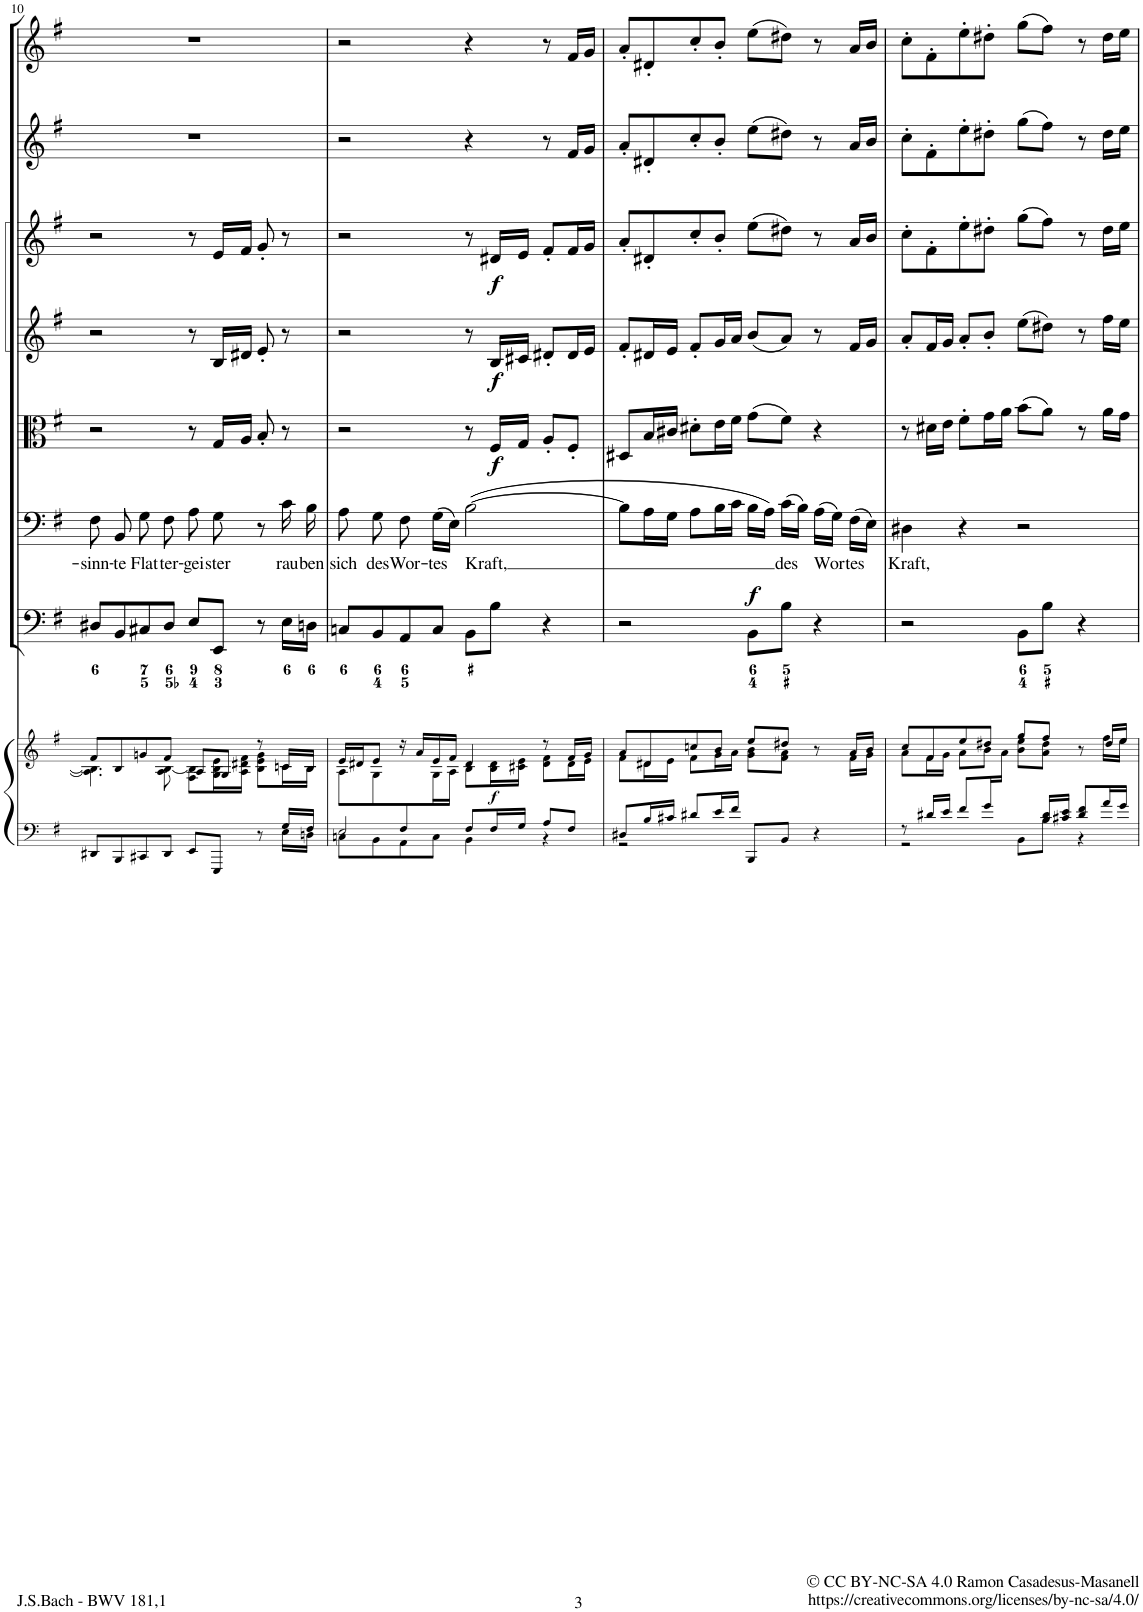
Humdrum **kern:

**kern	**kern	**dynam	**kern	**dynam	**kern	**text	**kern	**dynam	**kern	**dynam	**kern	**dynam	**kern	**kern
*part8	*part8	*part8	*part7	*part7	*part6	*part6	*part5	*part5	*part4	*part4	*part3	*part3	*part2	*part1
*staff9	*staff8	*staff8/9	*staff7	*staff7	*staff6	*staff6	*staff5	*staff5	*staff4	*staff4	*staff3	*staff3	*staff2	*staff1
*I"Piano reduction	*	*	*I"Continuo	*	*I"Basso	*	*I"Viola	*	*I"Violino II	*	*I"Violino I	*	*I"Oboe	*I"Flauto traverso
*I'Pno	*	*	*	*	*	*	*I'Vla	*	*I'Vln	*	*I'Vln	*	*I'Ob	*I'Fl
!!LO:PB:g=z
*clefF4	*clefG2	*	*clefF4	*	*clefF4	*	*clefC3	*	*clefG2	*	*clefG2	*	*clefG2	*clefG2
*k[f#]	*k[f#]	*	*k[f#]	*	*k[f#]	*	*k[f#]	*	*k[f#]	*	*k[f#]	*	*k[f#]	*k[f#]
*M4/4	*M4/4	*	*M4/4	*	*M4/4	*	*M4/4	*	*M4/4	*	*M4/4	*	*M4/4	*M4/4
*met(c)	*met(c)	*	*met(c)	*	*met(c)	*	*met(c)	*	*met(c)	*	*met(c)	*	*met(c)	*met(c)
=10	=10	=10	=10	=10	=10	=10	=10	=10	=10	=10	=10	=10	=10	=10
*^	*^	*	*	*	*	*	*	*	*	*	*	*	*	*
!	!	!	!	!	!	!	!	!LO:LY:b	!	!	!	!	!	!	!	!
8DD#X/L	2ryy	8f#/L	4.A\] 4.B\]	.	8D#X/L	.	8F#\	-sinn-	2r	.	2r	.	2r	.	1r	1r
!	!	!	!	!	!	!	!	!LO:LY:b	!	!	!	!	!	!	!	!
8BBB/	.	8B/	.	.	8BB/	.	8BB/	-te	.	.	.	.	.	.	.	.
!	!	!	!	!	!	!	!	!LO:LY:b	!	!	!	!	!	!	!	!
8CC#X/	.	8gn/	.	.	8C#X/	.	8G\	Flat-	.	.	.	.	.	.	.	.
!	!	!	!	!	!	!	!	!LO:LY:b	!	!	!	!	!	!	!	!
8DD#/J	.	8f#/J	8A\ [8B\	.	8D#/J	.	8F#\	-ter-	.	.	.	.	.	.	.	.
!	!	!	!	!	!	!	!	!LO:LY:b	!	!	!	!	!	!	!	!
8EE/L	4ryy	8A/L	8F#\ 8B\]L	.	8E/L	.	8A\	-gei-	8r	.	8r	.	8r	.	.	.
!	!	!	!	!	!	!	!	!LO:LY:b	!	!	!	!	!	!	!	!
8EEE/J	.	8G/J	16G\ 16B\ 16e\L	.	8EE/J	.	8G\	-ster	16G/LL	.	16B/LL	.	16e/LL	.	.	.
.	.	.	16A\ 16d#X\ 16f#\JJ	.	.	.	.	.	16A/JJ	.	16d#X/JJ	.	16f#/JJ	.	.	.
8r	8ryy	8r	8B\ 8e\ 8g\L	.	8r	.	8r	.	8B'/	.	8e'/	.	8g'/	.	.	.
!	!	!	!	!	!	!	!	!LO:LY:b	!	!	!	!	!	!	!	!
16G/LL	16E\LL	16cn/LL	16c\L	.	16E\LL	.	16c\	rau-	8r	.	8r	.	8r	.	.	.
!	!	!	!	!	!	!	!	!LO:LY:b	!	!	!	!	!	!	!	!
16F#/JJ	16Dn\JJ	16B/JJ	16B\JJ	.	16Dn\JJ	.	16B\	-ben	.	.	.	.	.	.	.	.
=11	=11	=11	=11	=11	=11	=11	=11	=11	=11	=11	=11	=11	=11	=11	=11	=11
*	*^	*	*	*	*	*	*	*	*	*	*	*	*	*	*	*
!	!	!	!	!	!	!	!	!	!LO:LY:b	!	!	!	!	!	!	!	!
4ryy	2E/	8Cn\L	16e/LL	8A\L	.	8Cn/L	.	8A\	sich	2r	.	2r	.	2r	.	2r	2r
.	.	.	16d#X/J	.	.	.	.	.	.	.	.	.	.	.	.	.	.
!	!	!	!	!	!	!	!	!	!LO:LY:b	!	!	!	!	!	!	!	!
.	.	8BB\	8e/J	8G\	.	8BB/	.	8G\	des	.	.	.	.	.	.	.	.
!	!	!	!	!	!	!	!	!	!LO:LY:b	!	!	!	!	!	!	!	!
8F#/	.	8AA\	16r	8ryy	.	8AA/	.	8F#\	Wor-	.	.	.	.	.	.	.	.
.	.	.	16a/LL	.	.	.	.	.	.	.	.	.	.	.	.	.	.
!	!	!	!	!	!	!	!	!	!LO:LY:b	!	!	!	!	!	!	!	!
2ryy	.	8C\J	16e/	16G\L	.	8C/J	.	(16G\LL	-tes	.	.	.	.	.	.	.	.
.	.	.	16f#/JJ	16A\JJ	.	.	.	16E\JJ)	.	.	.	.	.	.	.	.	.
!	!	!	!	!	!	!	!	!	!LO:LY:b	!	!	!	!	!	!	!	!
.	8F#/L	4BB\	4d#/	8B\L	.	8BB\L	.	([2B\	Kraft,	8r	.	8r	.	8r	.	4r	4r
!	!	!	!	!	!LO:DY:b	!	!	!	!	!	!LO:DY:b	!	!LO:DY:b	!	!LO:DY:b	!	!
.	16F#/L	.	.	16B\ 16d#\L	f	8B\J	.	.	.	16F#/LL	f	16B/LL	f	16d#X/LL	f	.	.
.	16G/JJ	.	.	16c#X\ 16e\JJ	.	.	.	.	.	16G/JJ	.	16c#X/JJ	.	16e/JJ	.	.	.
.	8A/L	4r	8r	8d#\ 8f#\L	.	4r	.	.	.	8A'/L	.	8d#X'/L	.	8f#'/L	.	8r	8r
8ryy	8F#/J	.	16f#/LL	16d#\L	.	.	.	.	.	8F#'/J	.	16d#/L	.	16f#/L	.	16f#/LL	16f#/LL
.	.	.	16g/JJ	16e\JJ	.	.	.	.	.	.	.	16e/JJ	.	16g/JJ	.	16g/JJ	16g/JJ
*	*v	*v	*	*	*	*	*	*	*	*	*	*	*	*	*	*	*
=12	=12	=12	=12	=12	=12	=12	=12	=12	=12	=12	=12	=12	=12	=12	=12	=12
8D#X/L	2r	8a/L	8f#\L	.	2r	.	8B\L]	.	8D#X/L	.	8f#'/L	.	8a'/L	.	8a'/L	8a'/L
16B/L	.	8d#X/	16d#\L	.	.	.	16A\L	.	16B/L	.	16d#X/L	.	8d#X'/	.	8d#X'/	8d#X'/
16c#X/JJ	.	.	16e\JJ	.	.	.	16G\JJ	.	16c#X/JJ	.	16e/JJ	.	.	.	.	.
8d#X/L	.	8ccn/	8f#\L	.	.	.	8A\L	.	8d#X'\L	.	8f#'/L	.	8cc'/	.	8cc'/	8cc'/
16e/L	.	8b/J	16g\L	.	.	.	16B\L	.	16e\L	.	16g/L	.	8b'/J	.	8b'/J	8b'/J
16f#/JJ	.	.	16a\JJ	.	.	.	16c\JJ	.	16f#\JJ	.	16a/JJ	.	.	.	.	.
!	!	!	!	!	!	!LO:DY:a	!	!	!	!	!	!	!	!	!	!
8BBB/L	4ryy	8ee/L	8g\ 8b\L	.	8BB\L	f	16B\LL	.	(8g\L	.	(8b/L	.	(8ee\L	.	(8ee\L	(8ee\L
.	.	.	.	.	.	.	16A\JJ)	.	.	.	.	.	.	.	.	.
!	!	!	!	!	!	!	!	!LO:LY:b	!	!	!	!	!	!	!	!
8BB/J	.	8dd#X/J	8f#\ 8a\J	.	8B\J	.	(16c\LL	des	8f#\J)	.	8a/J)	.	8dd#X\J)	.	8dd#X\J)	8dd#X\J)
.	.	.	.	.	.	.	16B\JJ)	.	.	.	.	.	.	.	.	.
!	!	!	!	!	!	!	!	!LO:LY:b	!	!	!	!	!	!	!	!
4r	4ryy	8r	8ryy	.	4r	.	(16A\LL	Wor-	4r	.	8r	.	8r	.	8r	8r
.	.	.	.	.	.	.	16G\JJ)	.	.	.	.	.	.	.	.	.
!	!	!	!	!	!	!	!	!LO:LY:b	!	!	!	!	!	!	!	!
.	.	16a/LL	16f#\LL	.	.	.	(16F#\LL	-tes	.	.	16f#/LL	.	16a/LL	.	16a/LL	16a/LL
.	.	16b/JJ	16g\JJ	.	.	.	16E\JJ)	.	.	.	16g/JJ	.	16b/JJ	.	16b/JJ	16b/JJ
=13	=13	=13	=13	=13	=13	=13	=13	=13	=13	=13	=13	=13	=13	=13	=13	=13
*	*	*	*^	*	*	*	*	*	*	*	*	*	*	*	*	*
!	!	!	!	!	!	!	!	!	!LO:LY:b	!	!	!	!	!	!	!	!
8r	2r	8cc/L	8a\L	4..ryy	.	2r	.	4D#X\	Kraft,	8r	.	8a'/L	.	8cc'\L	.	8cc'\L	8cc'\L
16d#X/LL	.	8f#/	16f#\L	.	.	.	.	.	.	16d#X\LL	.	16f#/L	.	8f#'\	.	8f#'\	8f#'\
16e/JJ	.	.	16g\JJ	.	.	.	.	.	.	16e\JJ	.	16g/JJ	.	.	.	.	.
8f#/L	.	8ee/	8a\L	.	.	.	.	4r	.	8f#'\L	.	8a'/L	.	8ee'\	.	8ee'\	8ee'\
16g/L	.	8dd#X/J	8b\J	.	.	.	.	.	.	16g\L	.	8b'/J	.	8dd#X'\J	.	8dd#X'\J	8dd#X'\J
16ryy	.	.	.	16a\JJ	.	.	.	.	.	16a\JJ	.	.	.	.	.	.	.
8ryy	8BB\L	8gg/L	8b\ 8ee\L	2ryy	.	8BB\L	.	2r	.	(8b\L	.	(8ee\L	.	(8gg\L	.	(8gg\L	(8gg\L
16B/ 16d#/LL	8B\J	8ff#/J	8a\ 8dd#\J	.	.	8B\J	.	.	.	8a\J)	.	8dd#X\J)	.	8ff#\J)	.	8ff#\J)	8ff#\J)
16c#X/ 16e/JJ	.	.	.	.	.	.	.	.	.	.	.	.	.	.	.	.	.
8d#/ 8f#/L	4r	8r	8ryy	.	.	4r	.	.	.	8r	.	8r	.	8r	.	8r	8r
16a/L	.	16dd#/LL	16ff#\LL	.	.	.	.	.	.	16a\LL	.	16ff#\LL	.	16dd#\LL	.	16dd#\LL	16dd#\LL
16g/JJ	.	16ee/JJ	16ee\JJ	.	.	.	.	.	.	16g\JJ	.	16ee\JJ	.	16ee\JJ	.	16ee\JJ	16ee\JJ
*v	*v	*	*	*	*	*	*	*	*	*	*	*	*	*	*	*	*
*	*v	*v	*v	*	*	*	*	*	*	*	*	*	*	*	*	*
=	=	=	=	=	=	=	=	=	=	=	=	=	=	=
*-	*-	*-	*-	*-	*-	*-	*-	*-	*-	*-	*-	*-	*-	*-
